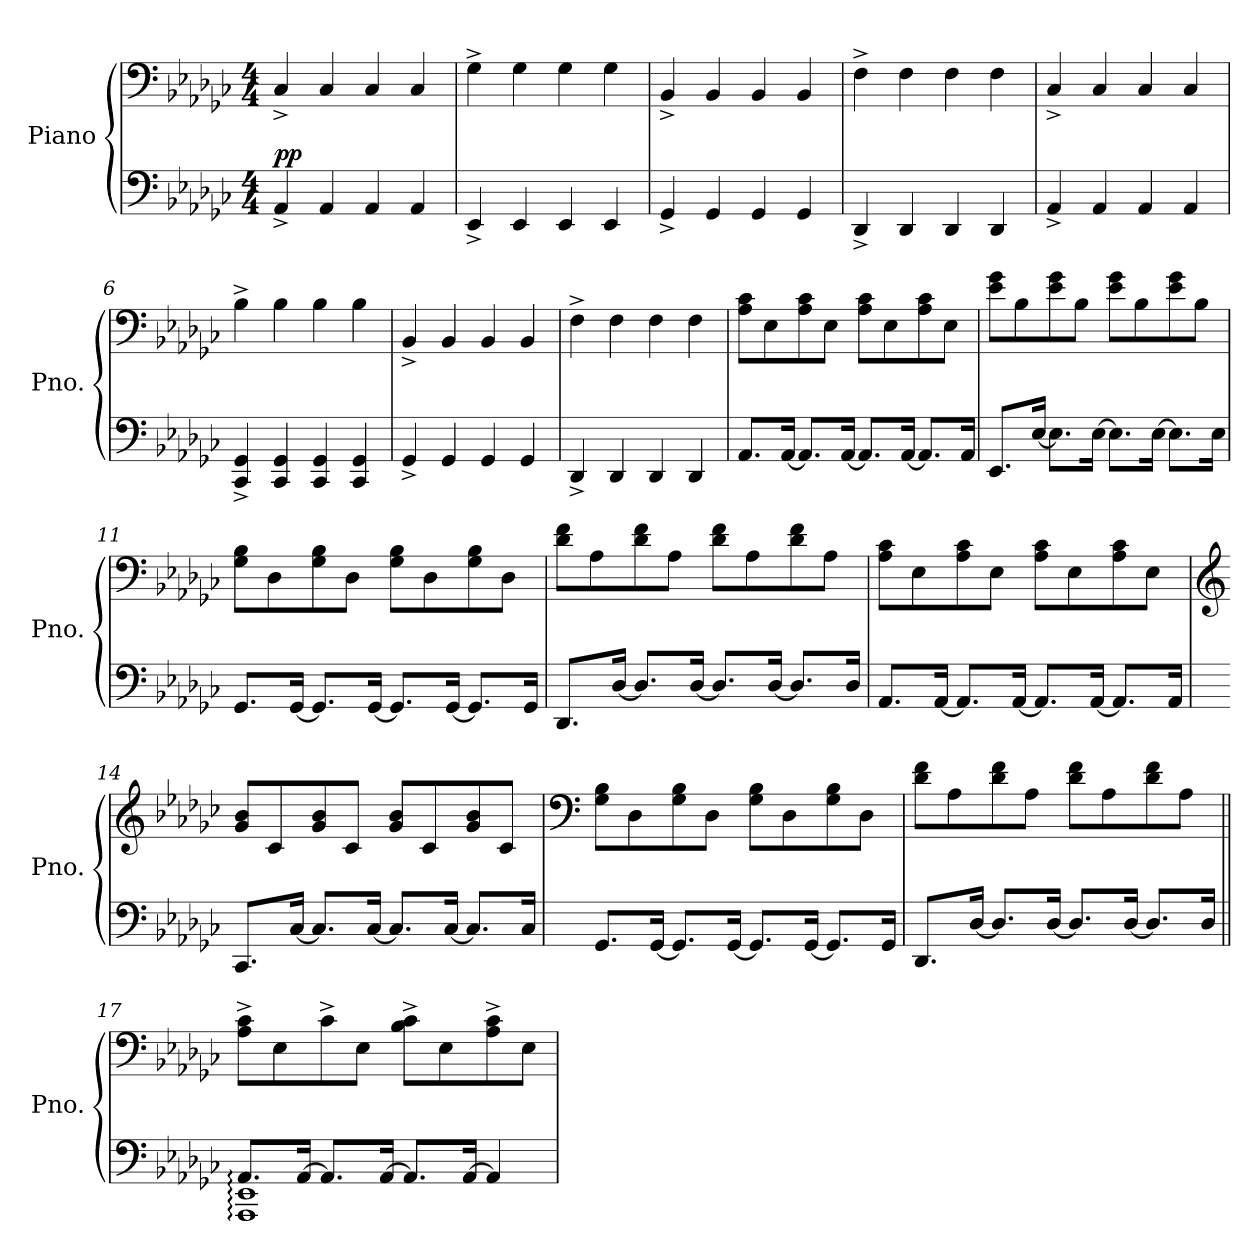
**kern	**kern	**dynam
*part1	*part1	*part1
*staff2	*staff1	*staff1/2
*I"Piano	*	*
*I'Pno.	*	*
*clefF4	*clefF4	*
*k[b-e-a-d-g-c-]	*k[b-e-a-d-g-c-]	*
*M4/4	*M4/4	*
*MM70	*MM70	*
=1	=1	=1
!	!	!LO:DY:a=2
4AA-^/	4C-^/	pp
4AA-/	4C-/	.
4AA-/	4C-/	.
4AA-/	4C-/	.
=2	=2	=2
4EE-^/	4G-^\	.
4EE-/	4G-\	.
4EE-/	4G-\	.
4EE-/	4G-\	.
=3	=3	=3
4GG-^/	4BB-^/	.
4GG-/	4BB-/	.
4GG-/	4BB-/	.
4GG-/	4BB-/	.
!!LO:LB:g=z
=4	=4	=4
4DD-^/	4F^\	.
4DD-/	4F\	.
4DD-/	4F\	.
4DD-/	4F\	.
=5	=5	=5
4AA-^/	4C-^/	.
4AA-/	4C-/	.
4AA-/	4C-/	.
4AA-/	4C-/	.
=6	=6	=6
4CC-/^ 4GG-/^	4B-^\	.
4CC-/ 4GG-/	4B-\	.
4CC-/ 4GG-/	4B-\	.
4CC-/ 4GG-/	4B-\	.
!!LO:LB:g=z
=7	=7	=7
4GG-^/	4BB-^/	.
4GG-/	4BB-/	.
4GG-/	4BB-/	.
4GG-/	4BB-/	.
=8	=8	=8
4DD-^/	4F^\	.
4DD-/	4F\	.
4DD-/	4F\	.
4DD-/	4F\	.
=9	=9	=9
8.AA-/L	8A-\ 8c-\L	.
.	8E-\	.
[16AA-/Jk	.	.
8.AA-/L]	8A-\ 8c-\	.
.	8E-\J	.
[16AA-/Jk	.	.
8.AA-/L]	8A-\ 8c-\L	.
.	8E-\	.
[16AA-/Jk	.	.
8.AA-/L]	8A-\ 8c-\	.
.	8E-\J	.
16AA-/Jk	.	.
!!LO:LB:g=z
=10	=10	=10
8.EE-/L	8e-\ 8g-\L	.
.	8B-\	.
[16E-/Jk	.	.
8.E-\L]	8e-\ 8g-\	.
.	8B-\J	.
[16E-\Jk	.	.
8.E-\L]	8e-\ 8g-\L	.
.	8B-\	.
[16E-\Jk	.	.
8.E-\L]	8e-\ 8g-\	.
.	8B-\J	.
16E-\Jk	.	.
=11	=11	=11
8.GG-/L	8G-\ 8B-\L	.
.	8D-\	.
[16GG-/Jk	.	.
8.GG-/L]	8G-\ 8B-\	.
.	8D-\J	.
[16GG-/Jk	.	.
8.GG-/L]	8G-\ 8B-\L	.
.	8D-\	.
[16GG-/Jk	.	.
8.GG-/L]	8G-\ 8B-\	.
.	8D-\J	.
16GG-/Jk	.	.
=12	=12	=12
8.DD-/L	8d-\ 8f\L	.
.	8A-\	.
[16D-/Jk	.	.
8.D-/L]	8d-\ 8f\	.
.	8A-\J	.
[16D-/Jk	.	.
8.D-/L]	8d-\ 8f\L	.
.	8A-\	.
[16D-/Jk	.	.
8.D-/L]	8d-\ 8f\	.
.	8A-\J	.
16D-/Jk	.	.
!!LO:LB:g=z
=13	=13	=13
8.AA-/L	8A-\ 8c-\L	.
.	8E-\	.
[16AA-/Jk	.	.
8.AA-/L]	8A-\ 8c-\	.
.	8E-\J	.
[16AA-/Jk	.	.
8.AA-/L]	8A-\ 8c-\L	.
.	8E-\	.
[16AA-/Jk	.	.
8.AA-/L]	8A-\ 8c-\	.
.	8E-\J	.
16AA-/Jk	.	.
=14	=14	=14
*	*clefG2	*
8.CC-/L	8g-/ 8b-/L	.
.	8c-/	.
[16C-/Jk	.	.
8.C-/L]	8g-/ 8b-/	.
.	8c-/J	.
[16C-/Jk	.	.
8.C-/L]	8g-/ 8b-/L	.
.	8c-/	.
[16C-/Jk	.	.
8.C-/L]	8g-/ 8b-/	.
.	8c-/J	.
16C-/Jk	.	.
=15	=15	=15
*	*clefF4	*
8.GG-/L	8G-\ 8B-\L	.
.	8D-\	.
[16GG-/Jk	.	.
8.GG-/L]	8G-\ 8B-\	.
.	8D-\J	.
[16GG-/Jk	.	.
8.GG-/L]	8G-\ 8B-\L	.
.	8D-\	.
[16GG-/Jk	.	.
8.GG-/L]	8G-\ 8B-\	.
.	8D-\J	.
16GG-/Jk	.	.
!!LO:PB:g=z
=16	=16	=16
8.DD-/L	8d-\ 8f\L	.
.	8A-\	.
[16D-/Jk	.	.
8.D-/L]	8d-\ 8f\	.
.	8A-\J	.
[16D-/Jk	.	.
8.D-/L]	8d-\ 8f\L	.
.	8A-\	.
[16D-/Jk	.	.
8.D-/L]	8d-\ 8f\	.
.	8A-\J	.
16D-/Jk	.	.
=17||	=17||	=17||
*^	*	*
8.AA-:/L	1AAA-: 1EE-:	8A-\^ 8c-\^L	.
.	.	8E-\	.
[16AA-/Jk	.	.	.
8.AA-/L]	.	8c-^\	.
.	.	8E-\J	.
[16AA-/Jk	.	.	.
8.AA-/L]	.	8B-\^ 8c-\^L	.
.	.	8E-\	.
[16AA-/Jk	.	.	.
4AA-/]	.	8A-\^ 8c-\^	.
.	.	8E-\J	.
*v	*v	*	*
=	=	=
*-	*-	*-
